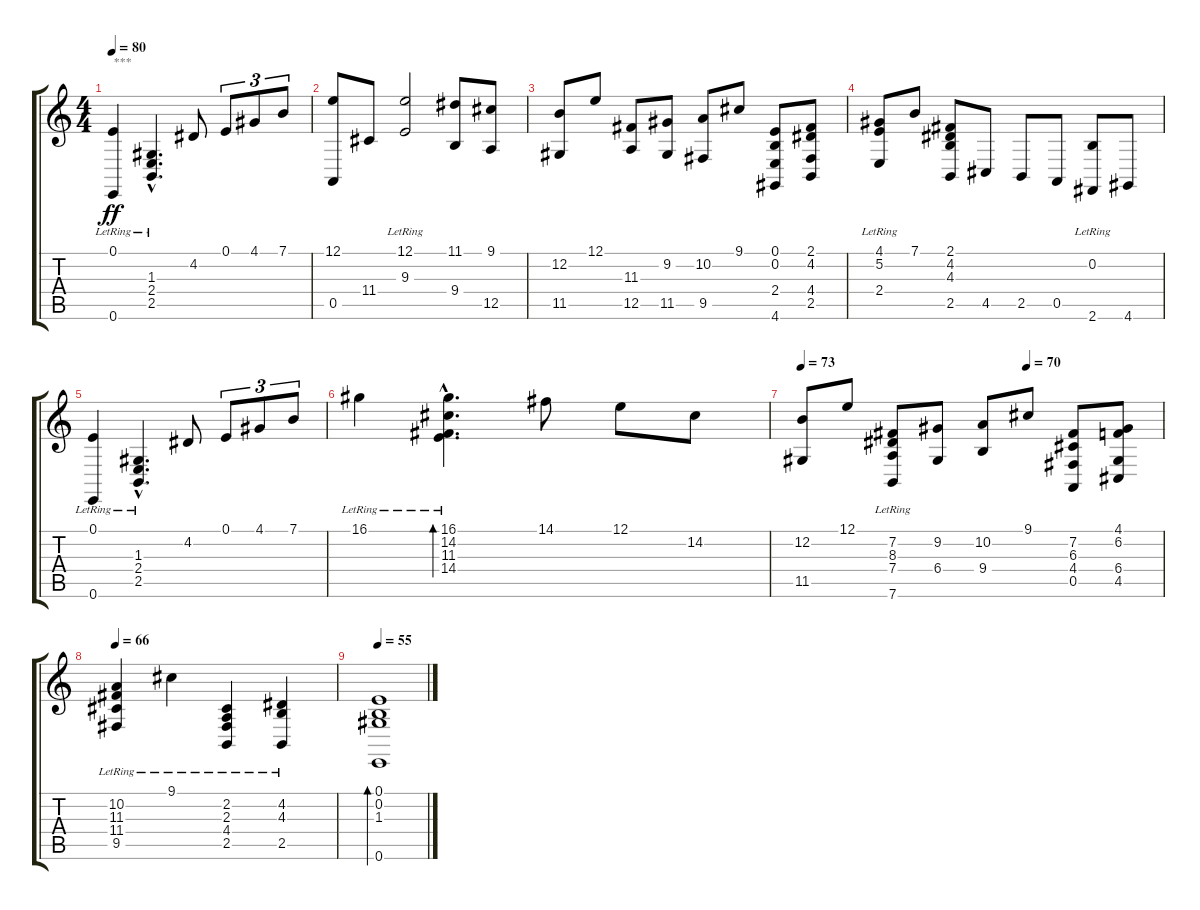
\track "" {instrument harpsichord}
\staff {score tabs}
\tuning (E4 B3 G3 D3 A2 E2) {hide}
\ts (4 4)
\tempo 80
\clef g2
\ks c
(0.1 0.6{lr}).4{txt "***" dy ff} (1.3{hac} 2.4{hac} 2.5{hac lr}).4{d} 4.2.8 0.1.8{tu (3 2)} 4.1.8{tu (3 2)} 7.1.8{tu (3 2)} |
(12.1 0.5).8 11.4.8 (12.1{lr} 9.3{lr}).2 (11.1 9.4).8 (9.1 12.5).8 |
(12.2 11.5).8 12.1.8 (11.3 12.5).8 (9.2 11.5).8 (10.2 9.5).8 9.1.8 (0.1 0.2 2.4 4.6).8 (2.1 4.2 4.4 2.5).8 |
(4.1 5.2 2.4{lr}).8 7.1.8 (2.1 4.2 4.3 2.5).8 4.5.8 2.5.8 0.5.8 (0.2 2.6{lr}).8 4.6.8 |
(0.1 0.6{lr}).4 (1.3{hac} 2.4{hac} 2.5{hac lr}).4{d} 4.2.8 0.1.8{tu (3 2)} 4.1.8{tu (3 2)} 7.1.8{tu (3 2)} |
16.1{lr}.4 (16.1{hac lr} 14.2{hac lr} 11.3{hac lr} 14.4{hac lr}).4{d bd 120} 14.1.8 12.1.8 14.2.8 |
\tempo 73
\tempo (70 0.625)
(12.2 11.5).8 12.1.8 (7.2 8.3 7.4 7.6{lr}).8 (9.2 6.4).8 (10.2 9.4).8 9.1.8 (7.2 6.3 4.4 0.5).8 (4.1 6.2 6.4 4.5).8 |
\tempo 66
(10.2{lr} 11.3{lr} 11.4{lr} 9.5{lr}).4 9.1{lr}.4 (2.2{lr} 2.3{lr} 4.4{lr} 2.5{lr}).4 (4.2{lr} 4.3{lr} 2.5{lr}).4 |
\tempo 55
(0.1 0.2 1.3 0.6).1{bd 480}
